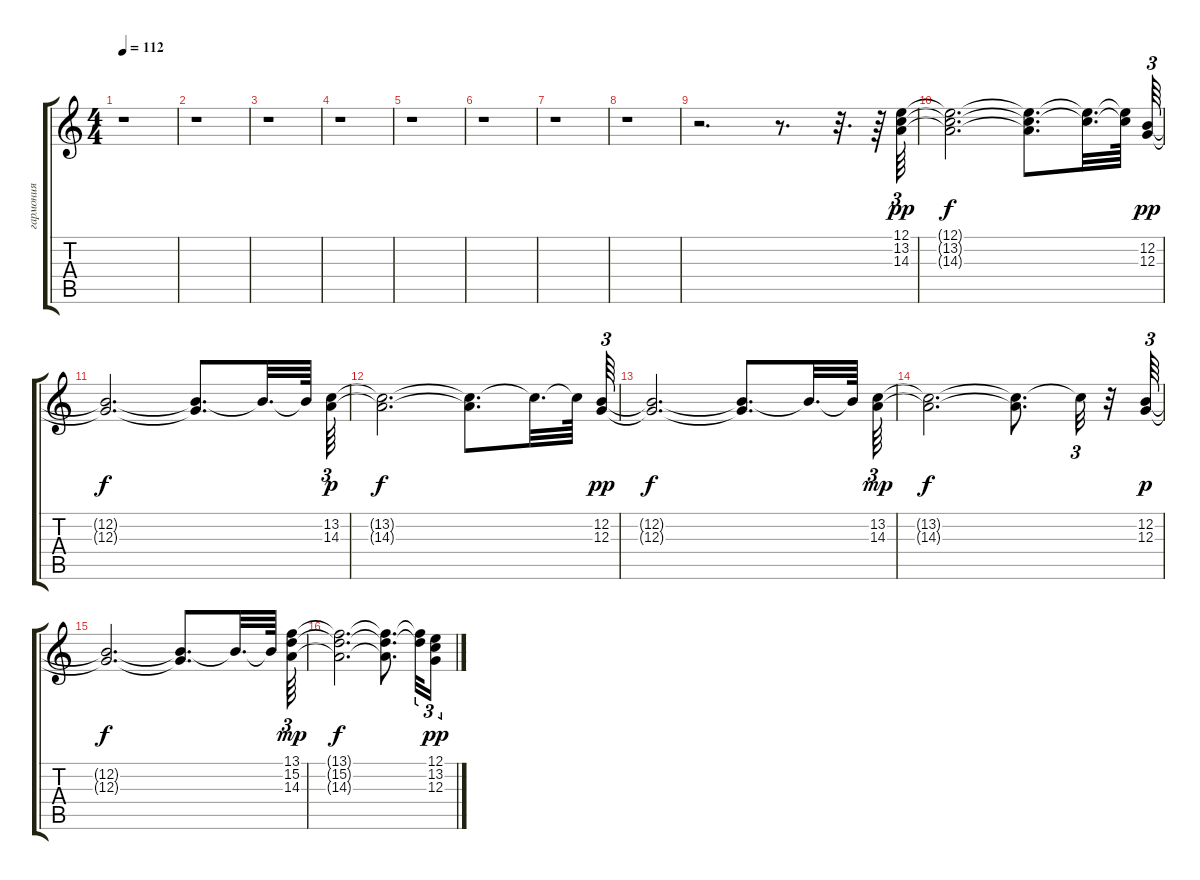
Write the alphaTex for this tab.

\track ("гармония" "гармония") {instrument brasssection}
\staff {score tabs}
\tuning (E4 B3 G3 D3 A2 E2) {hide}
\ts (4 4)
\tempo 112
\clef g2
\ks c
r.1{dy mf} |
r.1 |
r.1 |
r.1 |
r.1 |
r.1 |
r.1 |
r.1 |
r.2{d} r.8{d} r.32{d} r.64 (12.1 13.2 14.3).64{tu (3 2) dy pp} |
(12.1{t} 13.2{t} 14.3{t}).2{d dy f} (12.1{t} 13.2{t} 14.3{t}).8{d} (12.1{t} 13.2{t}).32{d} (12.1{t} 13.2{t}).64 (12.2 12.3).64{tu (3 2) dy pp} |
(12.2{t} 12.3{t}).2{d dy f} (12.2{t} 12.3{t}).8{d} 12.2{t}.32{d} 12.2{t}.64 (13.2 14.3).64{tu (3 2) dy p} |
(13.2{t} 14.3{t}).2{d dy f} (13.2{t} 14.3{t}).8{d} 13.2{t}.32{d} 13.2{t}.64 (12.2 12.3).64{tu (3 2) dy pp} |
(12.2{t} 12.3{t}).2{d dy f} (12.2{t} 12.3{t}).8{d} 12.2{t}.32{d} 12.2{t}.64 (13.2 14.3).64{tu (3 2) dy mp} |
(13.2{t} 14.3{t}).2{d dy f} (13.2{t} 14.3{t}).8{d} 13.2{t}.32{tu (3 2)} r.32 (12.2 12.3).64{tu (3 2) dy p} |
(12.2{t} 12.3{t}).2{d dy f} (12.2{t} 12.3{t}).8{d} 12.2{t}.32{d} 12.2{t}.64 (13.1 15.2 14.3).64{tu (3 2) dy mp} |
(13.1{t} 15.2{t} 14.3{t}).2{d dy f} (13.1{t} 15.2{t} 14.3{t}).8{d} (13.1{t} 15.2{t}).32{tu (3 2)} (12.1 13.2 12.3).16{tu (3 2) dy pp}
